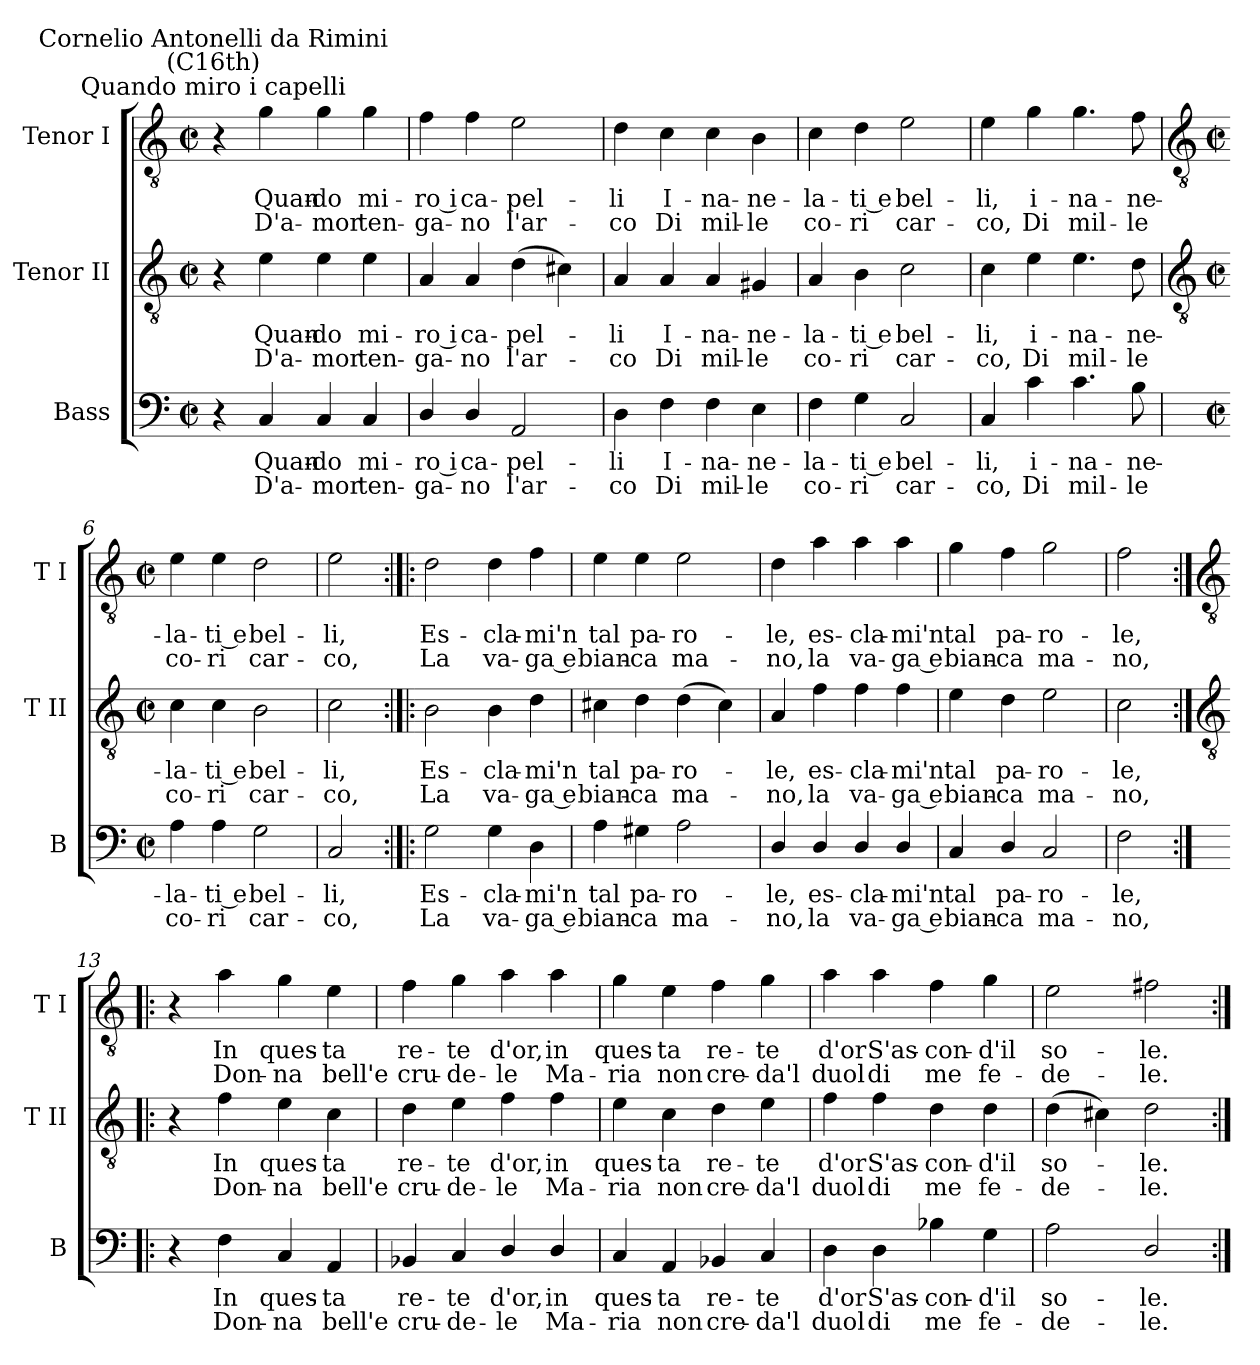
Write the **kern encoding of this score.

**kern	**text	**text	**kern	**text	**text	**kern	**text	**text
*part3	*part3	*part3	*part2	*part2	*part2	*part1	*part1	*part1
*staff3	*staff3	*staff3	*staff2	*staff2	*staff2	*staff1	*staff1	*staff1
*I"Bass	*	*	*I"Tenor II	*	*	*I"Tenor I	*	*
*I'B	*	*	*I'T II	*	*	*I'T I	*	*
*clefF4	*	*	*clefGv2	*	*	*clefGv2	*	*
*k[]	*	*	*k[]	*	*	*k[]	*	*
*C:	*	*	*C:	*	*	*C:	*	*
*M2/2	*	*	*M2/2	*	*	*M2/2	*	*
*met(c|)	*	*	*met(c|)	*	*	*met(c|)	*	*
=1	=1	=1	=1	=1	=1	=1	=1	=1
!	!	!	!	!	!	!LO:TX:a:cj:t=Quando miro i capelli	!	!
!	!	!	!	!	!	!LO:TX:a:cj:t=Cornelio Antonelli da Rimini\n(C16th)	!	!
4r	.	.	4r	.	.	4r	.	.
!	!LO:LY:b	!LO:LY:b	!	!LO:LY:b	!LO:LY:b	!	!LO:LY:b	!LO:LY:b
4C	Quan-	-D'a-	4e	Quan-	-D'a-	4g	Quan-	-D'a-
!	!LO:LY:b	!LO:LY:b	!	!LO:LY:b	!LO:LY:b	!	!LO:LY:b	!LO:LY:b
4C	-do	mor	4e	-do	mor	4g	-do	mor
!	!LO:LY:b	!LO:LY:b	!	!LO:LY:b	!LO:LY:b	!	!LO:LY:b	!LO:LY:b
4C	mi-	-ten-	4e	mi-	-ten-	4g	mi-	-ten-
=2	=2	=2	=2	=2	=2	=2	=2	=2
!	!LO:LY:b	!LO:LY:b	!	!LO:LY:b	!LO:LY:b	!	!LO:LY:b	!LO:LY:b
4D/	-ro i	ga-	4A	-ro i	ga-	4f	-ro i	ga-
!	!LO:LY:b	!LO:LY:b	!	!LO:LY:b	!LO:LY:b	!	!LO:LY:b	!LO:LY:b
4D/	-ca-	-no	4A	-ca-	-no	4f	-ca-	-no
!	!LO:LY:b	!LO:LY:b	!	!LO:LY:b	!LO:LY:b	!	!LO:LY:b	!LO:LY:b
2AA	pel-	-l'ar-	(>4d	pel-	l'ar-	2e	pel-	-l'ar-
.	.	.	4c#X)	.	.	.	.	.
=3	=3	=3	=3	=3	=3	=3	=3	=3
!	!LO:LY:b	!LO:LY:b	!	!LO:LY:b	!LO:LY:b	!	!LO:LY:b	!LO:LY:b
4D	-li	co	4A	li	co	4d	-li	co
!	!LO:LY:b	!LO:LY:b	!	!LO:LY:b	!LO:LY:b	!	!LO:LY:b	!LO:LY:b
4F	I-	-Di	4A	I-	-Di	4c	I-	-Di
!	!LO:LY:b	!LO:LY:b	!	!LO:LY:b	!LO:LY:b	!	!LO:LY:b	!LO:LY:b
4F	na-	-mil-	4A	na-	-mil-	4c	na-	-mil-
!	!LO:LY:b	!LO:LY:b	!	!LO:LY:b	!LO:LY:b	!	!LO:LY:b	!LO:LY:b
4E	-ne-	-le	4G#X	-ne-	-le	4B	-ne-	-le
=4	=4	=4	=4	=4	=4	=4	=4	=4
!	!LO:LY:b	!LO:LY:b	!	!LO:LY:b	!LO:LY:b	!	!LO:LY:b	!LO:LY:b
4F	la-	-co-	4A	la-	-co-	4c	la-	-co-
!	!LO:LY:b	!LO:LY:b	!	!LO:LY:b	!LO:LY:b	!	!LO:LY:b	!LO:LY:b
4G	-ti e	ri	4B	-ti e	ri	4d	-ti e	ri
!	!LO:LY:b	!LO:LY:b	!	!LO:LY:b	!LO:LY:b	!	!LO:LY:b	!LO:LY:b
2C	bel-	-car-	2c	bel-	-car-	2e	bel-	-car-
=5	=5	=5	=5	=5	=5	=5	=5	=5
!	!LO:LY:b	!LO:LY:b	!	!LO:LY:b	!LO:LY:b	!	!LO:LY:b	!LO:LY:b
4C	-li,	co,	4c	-li,	co,	4e	-li,	co,
!	!LO:LY:b	!LO:LY:b	!	!LO:LY:b	!LO:LY:b	!	!LO:LY:b	!LO:LY:b
4c	i-	-Di	4e	i-	-Di	4g	i-	-Di
!	!LO:LY:b	!LO:LY:b	!	!LO:LY:b	!LO:LY:b	!	!LO:LY:b	!LO:LY:b
4.c	na-	-mil-	4.e	na-	-mil-	4.g	na-	-mil-
!	!LO:LY:b	!LO:LY:b	!	!LO:LY:b	!LO:LY:b	!	!LO:LY:b	!LO:LY:b
8B	-ne-	-le	8d	-ne-	-le	8f	-ne-	-le
!!LO:LB:g=z
=6	=6	=6	=6	=6	=6	=6	=6	=6
*	*	*	*clefGv2	*	*	*clefGv2	*	*
*M2/2	*	*	*M2/2	*	*	*M2/2	*	*
*met(c|)	*	*	*met(c|)	*	*	*met(c|)	*	*
!	!LO:LY:b	!LO:LY:b	!	!LO:LY:b	!LO:LY:b	!	!LO:LY:b	!LO:LY:b
4A	la-	-co-	4c	la-	-co-	4e	la-	-co-
!	!LO:LY:b	!LO:LY:b	!	!LO:LY:b	!LO:LY:b	!	!LO:LY:b	!LO:LY:b
4A	-ti e	ri	4c	-ti e	ri	4e	-ti e	ri
!	!LO:LY:b	!LO:LY:b	!	!LO:LY:b	!LO:LY:b	!	!LO:LY:b	!LO:LY:b
2G	bel-	-car-	2B	bel-	-car-	2d	bel-	-car-
=7	=7	=7	=7	=7	=7	=7	=7	=7
!	!LO:LY:b	!LO:LY:b	!	!LO:LY:b	!LO:LY:b	!	!LO:LY:b	!LO:LY:b
2C	-li,	co,	2c	-li,	co,	2e	-li,	co,
=8:|!|:	=8:|!|:	=8:|!|:	=8:|!|:	=8:|!|:	=8:|!|:	=8:|!|:	=8:|!|:	=8:|!|:
!	!LO:LY:b	!LO:LY:b	!	!LO:LY:b	!LO:LY:b	!	!LO:LY:b	!LO:LY:b
2G	Es-	-La	2B	Es-	-La	2d	Es-	-La
!	!LO:LY:b	!LO:LY:b	!	!LO:LY:b	!LO:LY:b	!	!LO:LY:b	!LO:LY:b
4G	cla-	-va-	4B	cla-	-va-	4d	cla-	-va-
!	!LO:LY:b	!LO:LY:b	!	!LO:LY:b	!LO:LY:b	!	!LO:LY:b	!LO:LY:b
4D	-mi'n	ga e	4d	-mi'n	ga e	4f	-mi'n	ga e
=9	=9	=9	=9	=9	=9	=9	=9	=9
!	!LO:LY:b	!LO:LY:b	!	!LO:LY:b	!LO:LY:b	!	!LO:LY:b	!LO:LY:b
4A	tal	bian-	4c#X	tal	bian-	4e	tal	bian-
!	!LO:LY:b	!LO:LY:b	!	!LO:LY:b	!LO:LY:b	!	!LO:LY:b	!LO:LY:b
4G#X	-pa-	-ca	4d	-pa-	-ca	4e	-pa-	-ca
!	!LO:LY:b	!LO:LY:b	!	!LO:LY:b	!LO:LY:b	!	!LO:LY:b	!LO:LY:b
2A	ro-	-ma-	(>4d	ro-	ma-	2e	ro-	-ma-
.	.	.	4c#)	.	.	.	.	.
=10	=10	=10	=10	=10	=10	=10	=10	=10
!	!LO:LY:b	!LO:LY:b	!	!LO:LY:b	!LO:LY:b	!	!LO:LY:b	!LO:LY:b
4D/	-le,	no,	4A	le,	no,	4d	-le,	no,
!	!LO:LY:b	!LO:LY:b	!	!LO:LY:b	!LO:LY:b	!	!LO:LY:b	!LO:LY:b
4D/	es-	-la	4f	es-	-la	4a	es-	-la
!	!LO:LY:b	!LO:LY:b	!	!LO:LY:b	!LO:LY:b	!	!LO:LY:b	!LO:LY:b
4D/	cla-	-va-	4f	cla-	-va-	4a	cla-	-va-
!	!LO:LY:b	!LO:LY:b	!	!LO:LY:b	!LO:LY:b	!	!LO:LY:b	!LO:LY:b
4D/	-mi'n	ga e	4f	-mi'n	ga e	4a	-mi'n	ga e
=11	=11	=11	=11	=11	=11	=11	=11	=11
!	!LO:LY:b	!LO:LY:b	!	!LO:LY:b	!LO:LY:b	!	!LO:LY:b	!LO:LY:b
4C	tal	bian-	4e	tal	bian-	4g	tal	bian-
!	!LO:LY:b	!LO:LY:b	!	!LO:LY:b	!LO:LY:b	!	!LO:LY:b	!LO:LY:b
4D/	-pa-	-ca	4d	-pa-	-ca	4f	-pa-	-ca
!	!LO:LY:b	!LO:LY:b	!	!LO:LY:b	!LO:LY:b	!	!LO:LY:b	!LO:LY:b
2C	ro-	-ma-	2e	ro-	-ma-	2g	ro-	-ma-
=12	=12	=12	=12	=12	=12	=12	=12	=12
!	!LO:LY:b	!LO:LY:b	!	!LO:LY:b	!LO:LY:b	!	!LO:LY:b	!LO:LY:b
2F	-le,	no,	2c	-le,	no,	2f	-le,	no,
!!LO:LB:g=z
=13:|!|:	=13:|!|:	=13:|!|:	=13:|!|:	=13:|!|:	=13:|!|:	=13:|!|:	=13:|!|:	=13:|!|:
*	*	*	*clefGv2	*	*	*clefGv2	*	*
4r	.	.	4r	.	.	4r	.	.
!	!LO:LY:b	!LO:LY:b	!	!LO:LY:b	!LO:LY:b	!	!LO:LY:b	!LO:LY:b
4F	In	Don-	4f	In	Don-	4a	In	Don-
!	!LO:LY:b	!LO:LY:b	!	!LO:LY:b	!LO:LY:b	!	!LO:LY:b	!LO:LY:b
4C	-ques-	-na	4e	-ques-	-na	4g	-ques-	-na
!	!LO:LY:b	!LO:LY:b	!	!LO:LY:b	!LO:LY:b	!	!LO:LY:b	!LO:LY:b
4AA	ta	bell'e	4c	ta	bell'e	4e	ta	bell'e
=14	=14	=14	=14	=14	=14	=14	=14	=14
!	!LO:LY:b	!LO:LY:b	!	!LO:LY:b	!LO:LY:b	!	!LO:LY:b	!LO:LY:b
4BB-X	re-	-cru-	4d	re-	-cru-	4f	re-	-cru-
!	!LO:LY:b	!LO:LY:b	!	!LO:LY:b	!LO:LY:b	!	!LO:LY:b	!LO:LY:b
4C	-te	de-	4e	-te	de-	4g	-te	de-
!	!LO:LY:b	!LO:LY:b	!	!LO:LY:b	!LO:LY:b	!	!LO:LY:b	!LO:LY:b
4D/	-d'or,	le	4f	-d'or,	le	4a	-d'or,	le
!	!LO:LY:b	!LO:LY:b	!	!LO:LY:b	!LO:LY:b	!	!LO:LY:b	!LO:LY:b
4D/	in	Ma-	4f	in	Ma-	4a	in	Ma-
=15	=15	=15	=15	=15	=15	=15	=15	=15
!	!LO:LY:b	!LO:LY:b	!	!LO:LY:b	!LO:LY:b	!	!LO:LY:b	!LO:LY:b
4C	-ques-	-ria	4e	-ques-	-ria	4g	-ques-	-ria
!	!LO:LY:b	!LO:LY:b	!	!LO:LY:b	!LO:LY:b	!	!LO:LY:b	!LO:LY:b
4AA	ta	non	4c	ta	non	4e	ta	non
!	!LO:LY:b	!LO:LY:b	!	!LO:LY:b	!LO:LY:b	!	!LO:LY:b	!LO:LY:b
4BB-X	re-	-cre-	4d	re-	-cre-	4f	re-	-cre-
!	!LO:LY:b	!LO:LY:b	!	!LO:LY:b	!LO:LY:b	!	!LO:LY:b	!LO:LY:b
4C	-te	da'l	4e	-te	da'l	4g	-te	da'l
=16	=16	=16	=16	=16	=16	=16	=16	=16
!	!LO:LY:b	!LO:LY:b	!	!LO:LY:b	!LO:LY:b	!	!LO:LY:b	!LO:LY:b
4D	d'or	duol	4f	d'or	duol	4a	d'or	duol
!	!LO:LY:b	!LO:LY:b	!	!LO:LY:b	!LO:LY:b	!	!LO:LY:b	!LO:LY:b
4D	S'as-	-di	4f	S'as-	-di	4a	S'as-	-di
!	!LO:LY:b	!LO:LY:b	!	!LO:LY:b	!LO:LY:b	!	!LO:LY:b	!LO:LY:b
4B-X	con-	-me	4d	con-	-me	4f	con-	-me
!	!LO:LY:b	!LO:LY:b	!	!LO:LY:b	!LO:LY:b	!	!LO:LY:b	!LO:LY:b
4G	d'il	fe-	4d	d'il	fe-	4g	d'il	fe-
=17	=17	=17	=17	=17	=17	=17	=17	=17
!	!LO:LY:b	!LO:LY:b	!	!LO:LY:b	!LO:LY:b	!	!LO:LY:b	!LO:LY:b
2A	-so-	-de-	(>4d	-so-	de-	2e	-so-	-de-
.	.	.	4c#X)	.	.	.	.	.
!	!LO:LY:b	!LO:LY:b	!	!LO:LY:b	!LO:LY:b	!	!LO:LY:b	!LO:LY:b
2D/	-le.	le.	2d	le.	le.	2f#X	-le.	le.
=:|!	=:|!	=:|!	=:|!	=:|!	=:|!	=:|!	=:|!	=:|!
*-	*-	*-	*-	*-	*-	*-	*-	*-
